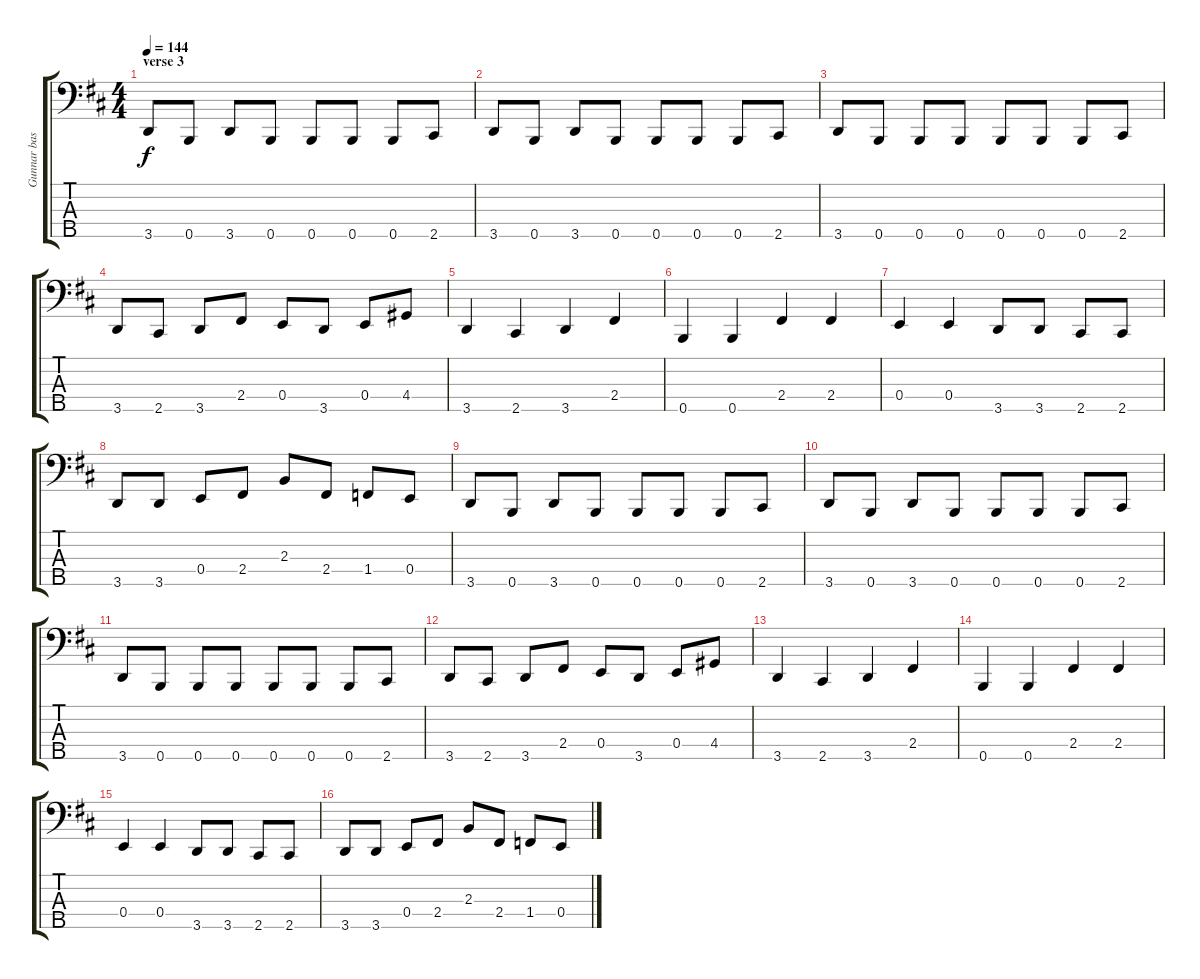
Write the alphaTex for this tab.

\track ("Gunnar bass" "Gunnar bas") {instrument electricbassfinger}
\staff {score tabs}
\tuning (G2 D2 A1 E1 B0) {hide}
\ts (4 4)
\section ("" "verse 3")
\tempo 144
\clef f4
\ks bminor
3.5.8{dy f} 0.5.8 3.5.8 0.5.8 0.5.8 0.5.8 0.5.8 2.5.8 |
3.5.8 0.5.8 3.5.8 0.5.8 0.5.8 0.5.8 0.5.8 2.5.8 |
3.5.8 0.5.8 0.5.8 0.5.8 0.5.8 0.5.8 0.5.8 2.5.8 |
3.5.8 2.5.8 3.5.8 2.4.8 0.4.8 3.5.8 0.4.8 4.4.8 |
3.5.4 2.5.4 3.5.4 2.4.4 |
0.5.4 0.5.4 2.4.4 2.4.4 |
0.4.4 0.4.4 3.5.8 3.5.8 2.5.8 2.5.8 |
3.5.8 3.5.8 0.4.8 2.4.8 2.3.8 2.4.8 1.4.8 0.4.8 |
3.5.8 0.5.8 3.5.8 0.5.8 0.5.8 0.5.8 0.5.8 2.5.8 |
3.5.8 0.5.8 3.5.8 0.5.8 0.5.8 0.5.8 0.5.8 2.5.8 |
3.5.8 0.5.8 0.5.8 0.5.8 0.5.8 0.5.8 0.5.8 2.5.8 |
3.5.8 2.5.8 3.5.8 2.4.8 0.4.8 3.5.8 0.4.8 4.4.8 |
3.5.4 2.5.4 3.5.4 2.4.4 |
0.5.4 0.5.4 2.4.4 2.4.4 |
0.4.4 0.4.4 3.5.8 3.5.8 2.5.8 2.5.8 |
3.5.8 3.5.8 0.4.8 2.4.8 2.3.8 2.4.8 1.4.8 0.4.8
